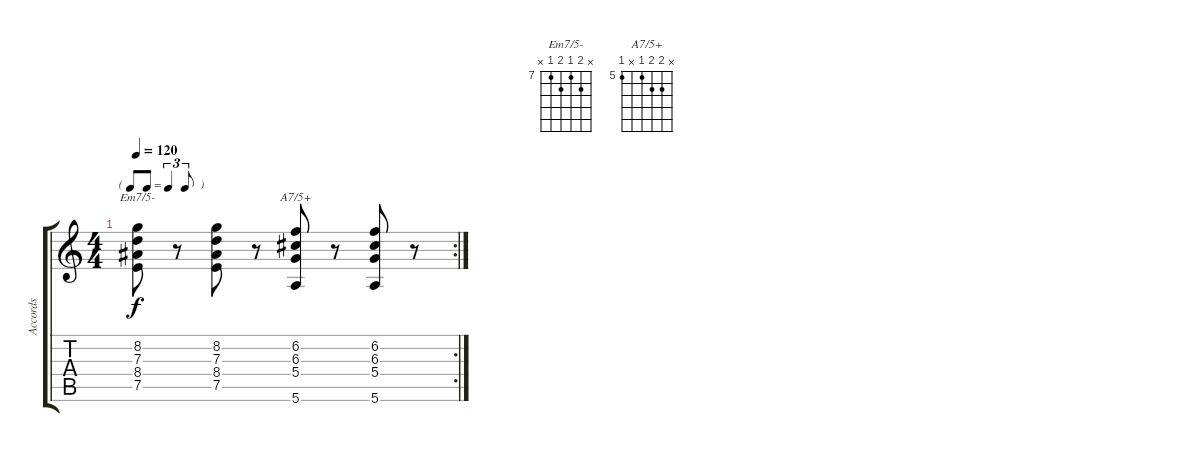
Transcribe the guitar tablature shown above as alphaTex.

\track ("Accords" "Accords") {instrument electricguitarjazz}
\staff {score tabs}
\tuning (E4 B3 G3 D3 A2 E2) {hide}
\chord ("Em7/5-" x 8 7 8 7 x) {firstfret 7}
\chord ("A7/5+" x 6 6 5 x 5) {firstfret 5}
\rc 2
\ts (4 4)
\tf triplet8th
\tempo 120
\clef g2
\ks c
(8.2 7.3 8.4 7.5).8{ch "Em7/5-" dy f} r.8 (8.2 7.3 8.4 7.5).8 r.8 (6.2 6.3 5.4 5.6).8{ch "A7/5+"} r.8 (6.2 6.3 5.4 5.6).8 r.8
